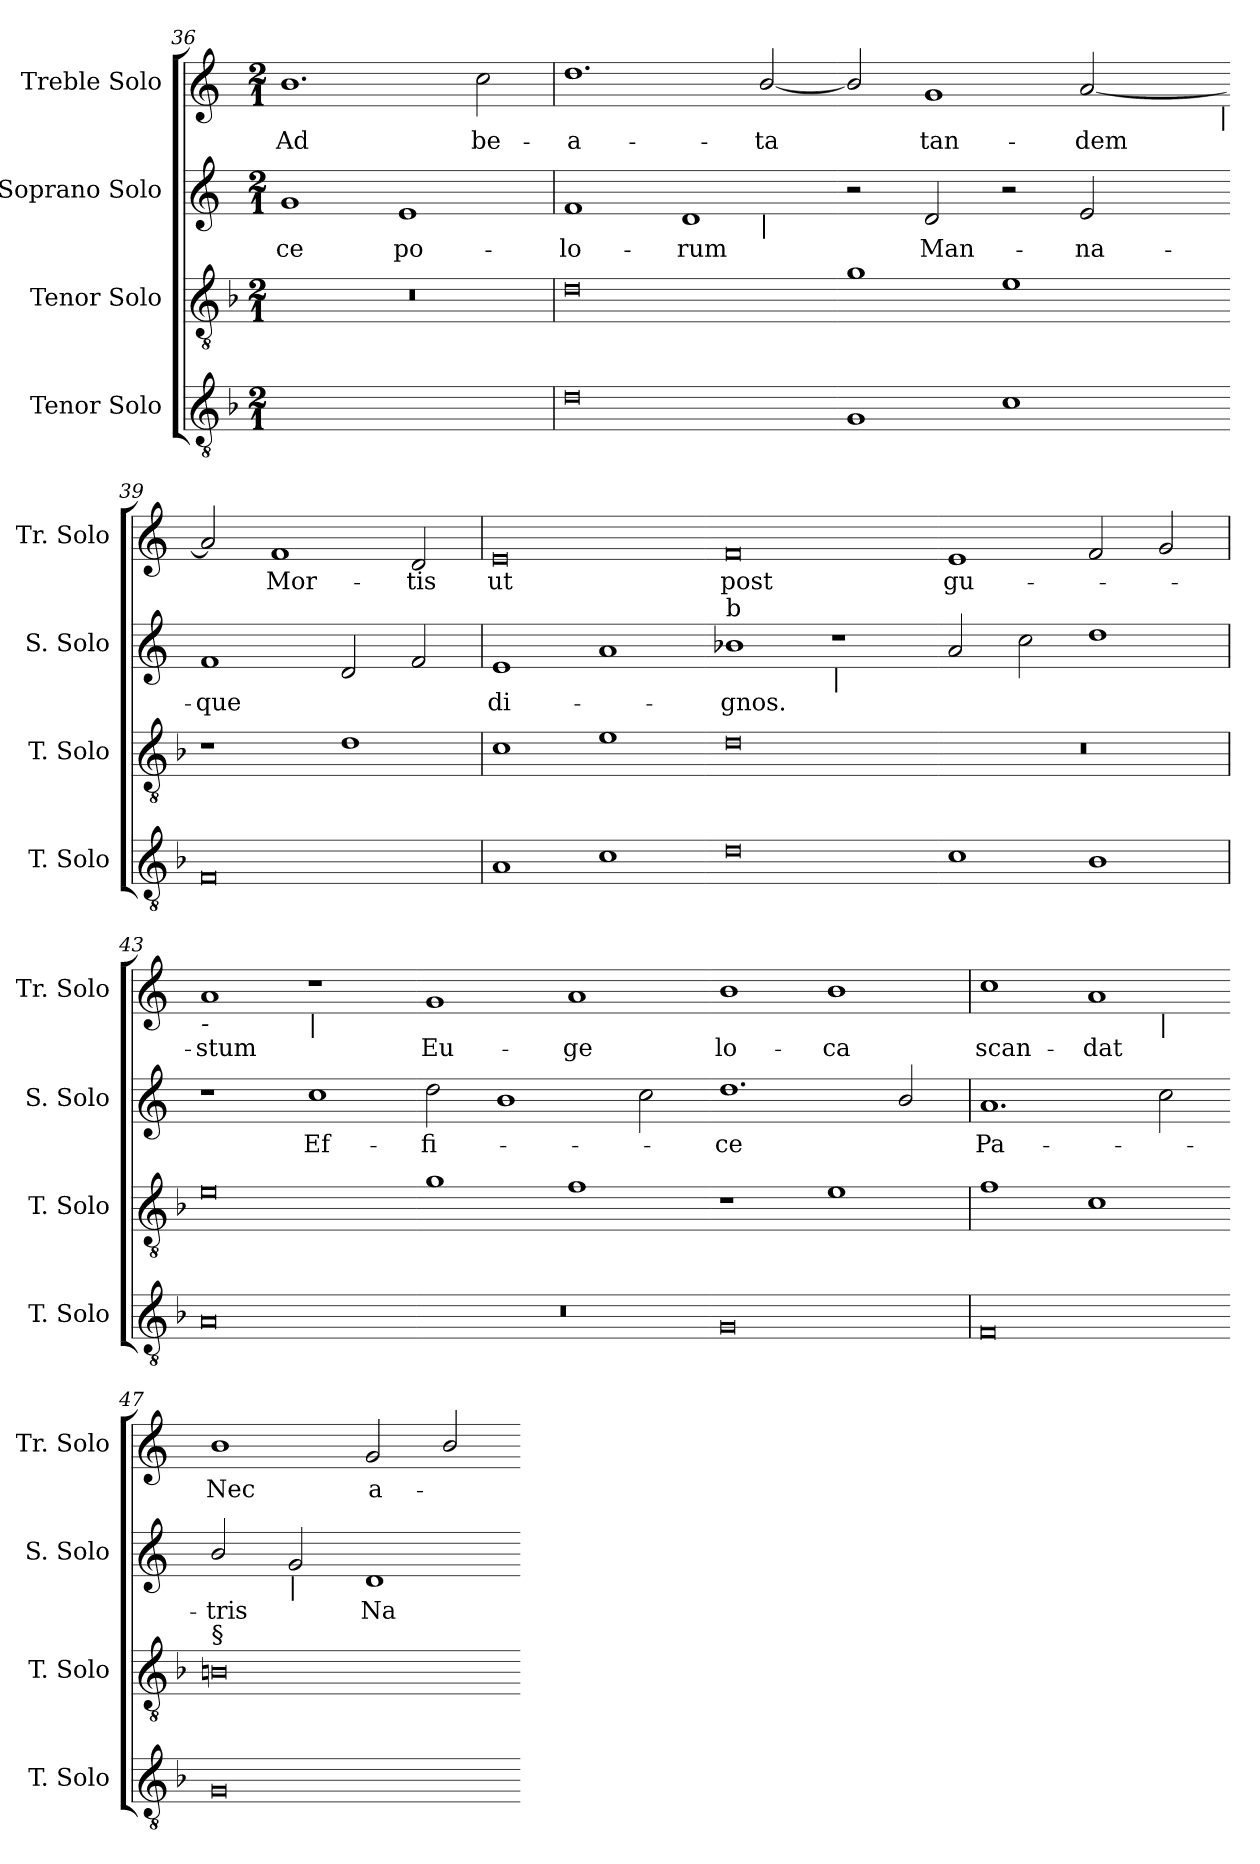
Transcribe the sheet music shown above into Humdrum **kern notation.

**kern	**kern	**kern	**text	**kern	**text
*part4	*part3	*part2	*part2	*part1	*part1
*staff4	*staff3	*staff2	*staff2	*staff1	*staff1
*I"Tenor Solo	*I"Tenor Solo	*I"Soprano Solo	*	*I"Treble Solo	*
*I'T. Solo	*I'T. Solo	*I'S. Solo	*	*I'Tr. Solo	*
*clefGv2	*clefGv2	*clefG2	*	*clefG2	*
*ITrd7c12	*ITrd7c12	*	*	*	*
*k[b-]	*k[b-]	*k[]	*	*k[]	*
*F:	*F:	*C:	*	*C:	*
*M2/1	*M2/1	*M2/1	*	*M2/1	*
=36	=36	=36	=36	=36	=36
!	!LO:N:vis=1	!	!	!	!
!	!	!	!LO:LY:b:color=#000000	!	!
!	!	!	!	!	!LO:LY:b:color=#000000
0Eiyy]	0r	1gi	-ce	1.bi	Ad
!	!	!	!LO:LY:b:color=#000000	!	!
.	.	1ei	po-	.	.
!	!	!	!	!	!LO:LY:b:color=#000000
.	.	.	.	2cci\	be-
=37	=37	=37	=37	=37	=37
!	!	!	!LO:LY:b:color=#000000	!	!
!	!	!	!	!	!LO:LY:b:color=#000000
*	*	*^	*	*	*
0Di	0Di	1fi	1.ryy	-lo-	1.ddi	-a-
!	!	!	!	!LO:LY:b:color=#000000	!	!
.	.	1di	.	-rum	.	.
!	!	!	!LO:TX:b:i:t=|	!	!	!
!	!	!	!	!	!	!LO:LY:b:color=#000000
.	.	.	2ryy	.	[<2bi/	-ta
*	*	*v	*v	*	*	*
=38-	=38-	=38-	=38-	=38-	=38-
*	*	*	*	*^	*
1GGi	1Gi	2r	.	2bi/]	1ryy	.
!	!	!	!LO:LY:b:color=#000000	!	!	!
!	!	!	!	!	!	!LO:LY:b:color=#000000
.	.	2di/	Man-	1gi	.	tan-
1Ci	1Ei	2r	.	.	2ryy	.
!	!	!	!LO:LY:b:color=#000000	!	!	!
!	!	!	!	!	!	!LO:LY:b:color=#000000
.	.	2ei/	-na-	[<2ai/	4ryy	-dem
.	.	.	.	.	8ryy	.
.	.	.	.	.	16ryy	.
.	.	.	.	.	32ryy	.
.	.	.	.	.	64ryy	.
.	.	.	.	.	128...ryy	.
!	!	!	!	!	!LO:TX:b:i:t=|	!
.	.	.	.	.	1024ryy	.
*	*	*	*	*v	*v	*
=39-	=39-	=39-	=39-	=39-	=39-
*	*	*	*	*^	*
!	!	!	!LO:LY:b:color=#000000	!	!	!
*	*	*	*	*v	*v	*
0FFi	1r	1fi	-que	2ai/]	.
!	!	!	!	!	!LO:LY:b:color=#000000
.	.	.	.	1fi	Mor-
.	1Di	2di/	.	.	.
!	!	!	!	!	!LO:LY:b:color=#000000
.	.	2fi/	.	2di/	-tis
=40	=40	=40	=40	=40	=40
!	!	!	!LO:LY:b:color=#000000	!	!
!	!	!	!	!	!LO:LY:b:color=#000000
1AAi	1Ci	1ei	di-	0ei	ut
1Ci	1Ei	1ai	.	.	.
=41-	=41-	=41-	=41-	=41-	=41-
!	!	!	!LO:LY:b:color=#000000	!	!
!	!	!LO:TX:a:t=b	!	!	!
!	!	!	!	!	!LO:LY:b:color=#000000
0Di	0Di	1b-i	-gnos.	0fi	post
!	!	!LO:TX:b:i:t=|	!	!	!
.	.	1r	.	.	.
=42-	=42-	=42-	=42-	=42-	=42-
!	!LO:N:vis=1	!	!	!	!
!	!	!	!	!	!LO:LY:b:color=#000000
1Ci	0r	2ai/	.	1ei	gu-
.	.	2cci\	.	.	.
1BB-i	.	1ddi	.	2fi/	.
.	.	.	.	2gi/	.
!!LO:LB:g=z
=43	=43	=43	=43	=43	=43
!	!	!	!	!LO:TX:b:i:t=-	!
!	!	!	!	!	!LO:LY:b:color=#000000
0AAi	0Ei	1r	.	1ai	-stum
!	!	!	!	!LO:TX:b:i:t=|	!
!	!	!	!LO:LY:b:color=#000000	!	!
.	.	1cci	Ef-	1r	.
=44-	=44-	=44-	=44-	=44-	=44-
!LO:N:vis=1	!	!	!	!	!
!	!	!	!LO:LY:b:color=#000000	!	!
!	!	!	!	!	!LO:LY:b:color=#000000
0r	1Gi	2ddi\	-fi-	1gi	Eu-
.	.	1bi	.	.	.
!	!	!	!	!	!LO:LY:b:color=#000000
.	1Fi	.	.	1ai	-ge
.	.	2cci\	.	.	.
=45-	=45-	=45-	=45-	=45-	=45-
!	!	!	!LO:LY:b:color=#000000	!	!
!	!	!	!	!	!LO:LY:b:color=#000000
0GGi	1r	1.ddi	-ce	1bi	lo-
!	!	!	!	!	!LO:LY:b:color=#000000
.	1Ei	.	.	1bi	-ca
.	.	2bi/	.	.	.
=46	=46	=46	=46	=46	=46
!	!	!	!LO:LY:b:color=#000000	!	!
!	!	!	!	!	!LO:LY:b:color=#000000
*	*	*	*	*^	*
0FFi	1Fi	1.ai	Pa-	1cci	1.ryy	scan-
!	!	!	!	!	!	!LO:LY:b:color=#000000
.	1Ci	.	.	1ai	.	-dat
!	!	!	!	!	!LO:TX:b:i:t=|	!
.	.	2cci\	.	.	2ryy	.
*	*	*	*	*v	*v	*
=47-	=47-	=47-	=47-	=47-	=47-
*	*	*	*	*^	*
!	!	!	!LO:LY:b:color=#000000	!	!	!
*	*	*	*	*v	*v	*
*	*	*	*	*^	*
!	!LO:TX:a:t=§	!	!	!	!	!
!	!	!	!	!	!	!LO:LY:b:color=#000000
*	*	*	*	*v	*v	*
0GGi	0BBni	2bi/	-tris	1bi	Nec
!	!	!LO:TX:b:i:t=|	!	!	!
.	.	2gi/	.	.	.
!	!	!	!LO:LY:b:color=#000000	!	!
!	!	!	!	!	!LO:LY:b:color=#000000
.	.	1di	Na-	2gi/	a-
.	.	.	.	2bi/	.
=-	=-	=-	=-	=-	=-
*-	*-	*-	*-	*-	*-
